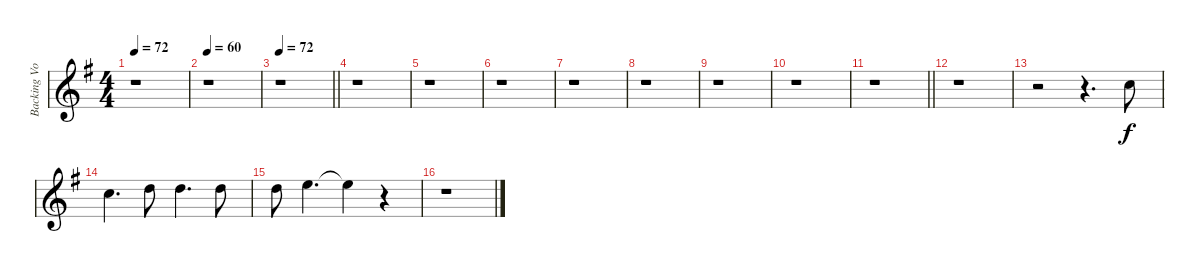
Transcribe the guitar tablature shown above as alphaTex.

\track ("Backing Vocals" "Backing Vo") {instrument choiraahs}
\staff {score}
\tuning (E5 B4 G4 D4 A3 E3) {hide}
\ts (4 4)
\tempo 72
\tempo 32
\tempo 72
\clef g2
\ks eminor
r.1{dy f instrument choiraahs} |
\tempo 60
r.1 |
\tempo 72
\barLineRight lightlight
r.1 |
r.1 |
r.1 |
r.1 |
r.1 |
r.1 |
r.1 |
r.1 |
\barLineRight lightlight
r.1 |
r.1 |
r.2 r.4{d} 1.2.8 |
1.2.4{d} 3.2.8 3.2.4{d} 3.2.8 |
3.2.8 0.1.4{d} 0.1{t}.4 r.4 |
r.1
